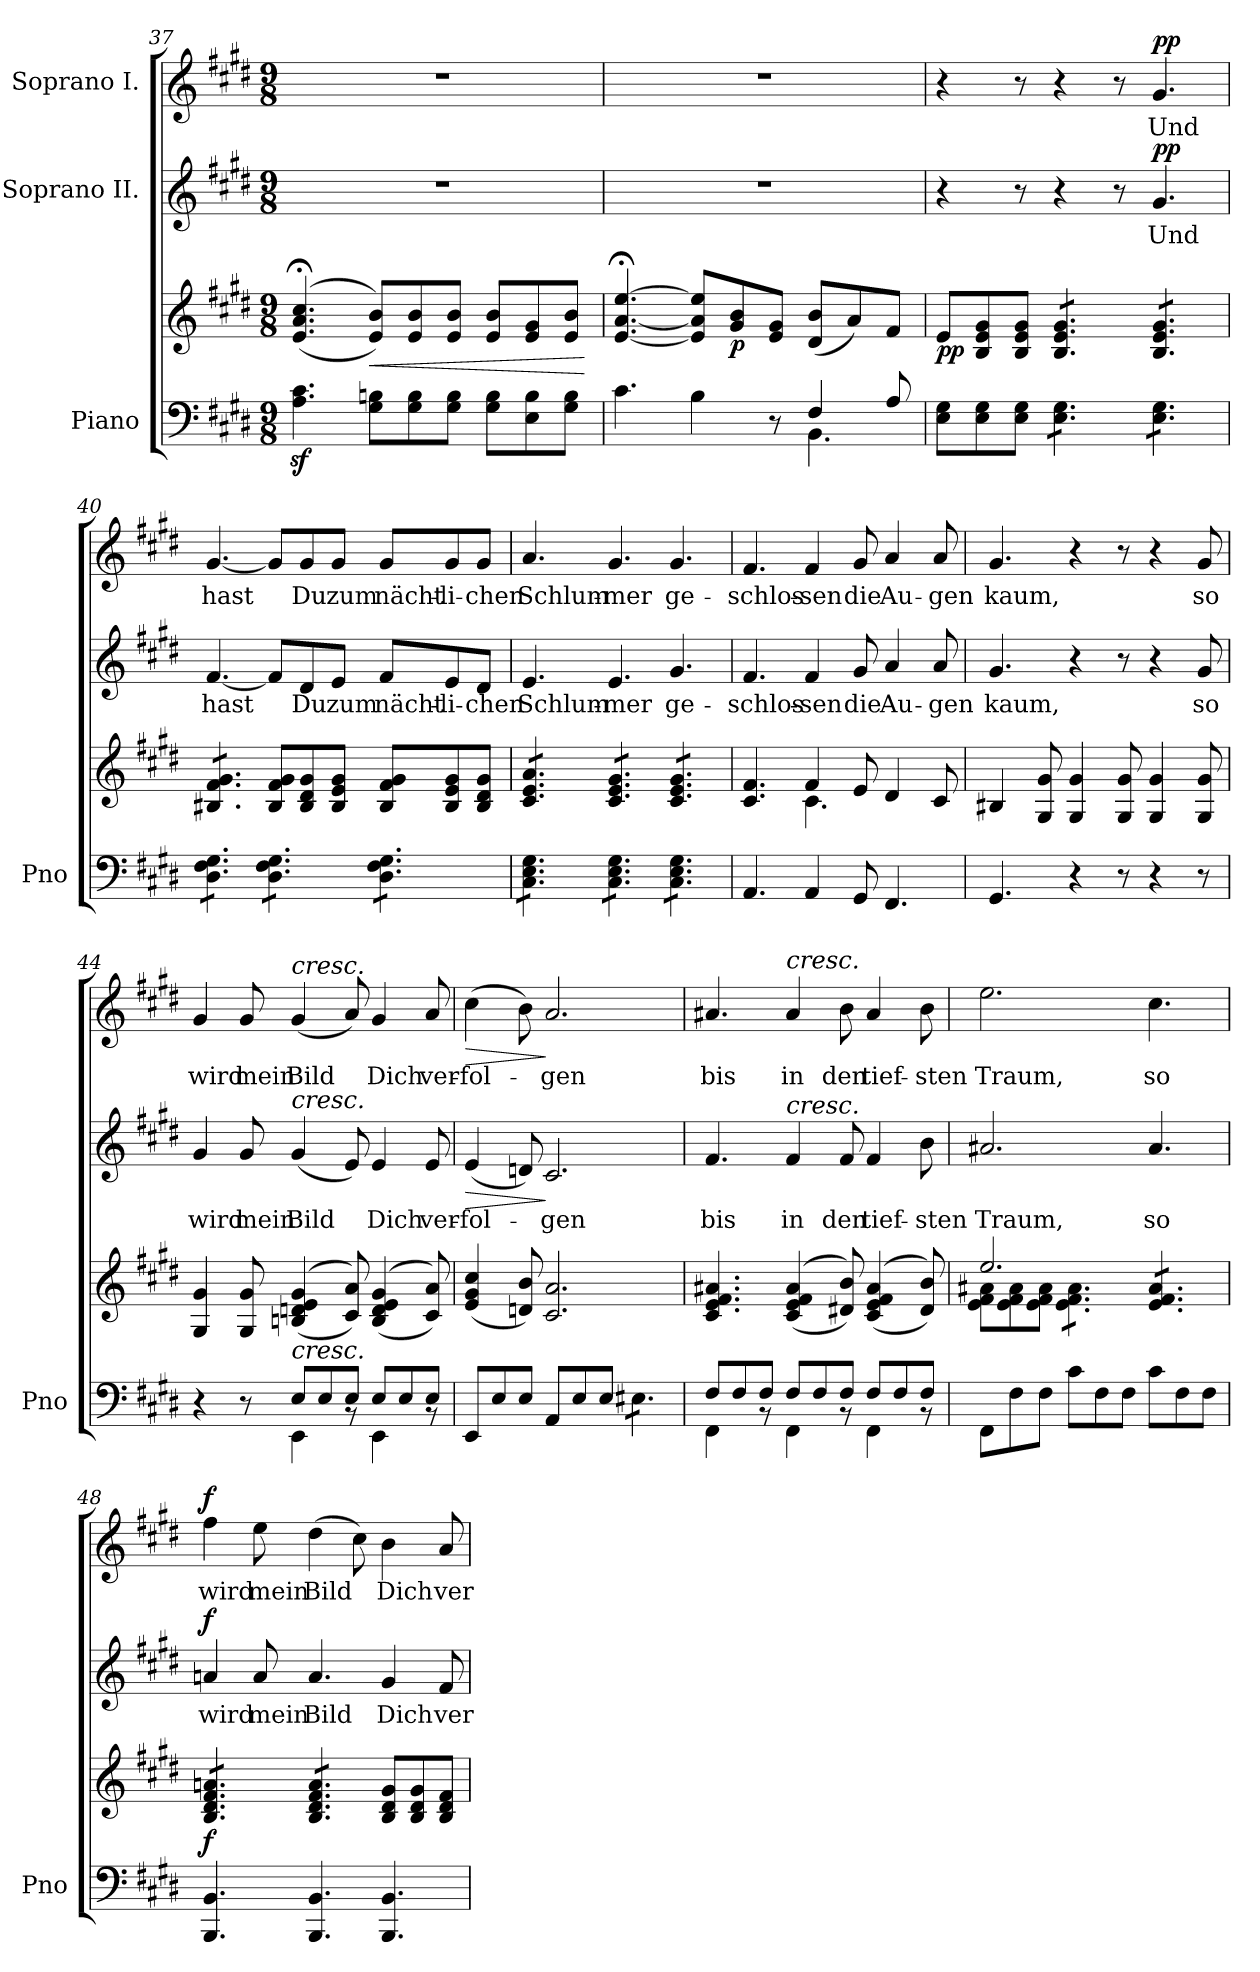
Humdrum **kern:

**kern	**kern	**dynam	**kern	**text	**dynam	**kern	**text	**dynam
*part3	*part3	*part3	*part2	*part2	*part2	*part1	*part1	*part1
*staff4	*staff3	*staff3/4	*staff2	*staff2	*staff2	*staff1	*staff1	*staff1
*I"Piano	*	*	*I"Soprano II.	*	*	*I"Soprano I.	*	*
*I'Pno	*	*	*	*	*	*	*	*
*clefF4	*clefG2	*	*clefG2	*	*	*clefG2	*	*
*k[f#c#g#d#]	*k[f#c#g#d#]	*	*k[f#c#g#d#]	*	*	*k[f#c#g#d#]	*	*
*M9/8	*M9/8	*	*M9/8	*	*	*M9/8	*	*
=37	=37	=37	=37	=37	=37	=37	=37	=37
4.A\z> 4.c#\z>	(<(>4.e/;< 4.a/;< 4.cc#/;<	.	8%9r	.	.	8%9r	.	.
!	!	!LO:HP:b	!	!	!	!	!	!
8G#\ 8Bn\L	8e/ 8b/L))	<	.	.	.	.	.	.
8G#\ 8B\	8e/ 8b/	.	.	.	.	.	.	.
8G#\ 8B\J	8e/ 8b/J	.	.	.	.	.	.	.
8G#\ 8B\L	8e/ 8b/L	.	.	.	.	.	.	.
8E\ 8B\	8e/ 8g#/	.	.	.	.	.	.	.
8G#\ 8B\J	8e/ 8b/J	.	.	.	.	.	.	.
.	.	[	.	.	.	.	.	.
!!LO:LB:g=z
=38	=38	=38	=38	=38	=38	=38	=38	=38
*^	*	*	*	*	*	*^	*	*
4.c#\	2.ryy	[4.e/;< [4.a/;< [4.ee/;<	.	8%9r	.	.	8%9r	4.ryy	.	.
*	*	*	*	*	*	*	*MM123	*	*	*
4B\	.	8e/] 8a/] 8ee/]L	.	.	.	.	.	2.ryy	.	.
!	!	!	!LO:DY:b	!	!	!	!	!	!	!
.	.	8g#/ 8b/	p	.	.	.	.	.	.	.
8r	.	8e/ 8g#/J	.	.	.	.	.	.	.	.
4F#/	4.BB\	(>8d#/ 8b/L	.	.	.	.	.	.	.	.
.	.	8a/)	.	.	.	.	.	.	.	.
8A/	.	8f#/J	.	.	.	.	.	.	.	.
*v	*v	*	*	*	*	*	*	*	*	*
=39	=39	=39	=39	=39	=39	=39	=39	=39	=39
!	!	!LO:DY:b	!	!	!	!	!	!	!
*	*	*	*	*	*	*v	*v	*	*
8E\ 8G#\L	8e/L	pp	4r	.	.	4r	.	.
8E\ 8G#\	8B/ 8e/ 8g#/	.	.	.	.	.	.	.
8E\ 8G#\J	8B/ 8e/ 8g#/J	.	8r	.	.	8r	.	.
*tremolo	*	*	*	*	*	*	*	*
*	*tremolo	*	*	*	*	*	*	*
8E\ 8G#\L	8B/ 8e/ 8g#/L	.	4r	.	.	4r	.	.
8E\ 8G#\	8B/ 8e/ 8g#/	.	.	.	.	.	.	.
8E\ 8G#\J	8B/ 8e/ 8g#/J	.	8r	.	.	8r	.	.
!	!	!	!	!LO:LY:b	!LO:DY:a	!	!LO:LY:b	!LO:DY:a
8E\ 8G#\L	8B/ 8e/ 8g#/L	.	4.g#/	Und	pp	4.g#/	Und	pp
8E\ 8G#\	8B/ 8e/ 8g#/	.	.	.	.	.	.	.
8E\ 8G#\J	8B/ 8e/ 8g#/J	.	.	.	.	.	.	.
=40	=40	=40	=40	=40	=40	=40	=40	=40
!	!	!	!	!LO:LY:b	!	!	!LO:LY:b	!
8D#\ 8F#\ 8G#\L	8B#X/ 8f#/ 8g#/L	.	[4.f#/	hast	.	[4.g#/	hast	.
8D#\ 8F#\ 8G#\	8B#X/ 8f#/ 8g#/	.	.	.	.	.	.	.
8D#\ 8F#\ 8G#\J	8B#X/ 8f#/ 8g#/J	.	.	.	.	.	.	.
*	*Xtremolo	*	*	*	*	*	*	*
8D#\ 8F#\ 8G#\L	8B#/ 8f#/ 8g#/L	.	8f#/L]	.	.	8g#/L]	.	.
!	!	!	!	!LO:LY:b	!	!	!LO:LY:b	!
8D#\ 8F#\ 8G#\	8B#/ 8d#/ 8g#/	.	8d#/	Du	.	8g#/	Du	.
!	!	!	!	!LO:LY:b	!	!	!LO:LY:b	!
8D#\ 8F#\ 8G#\J	8B#/ 8e/ 8g#/J	.	8e/J	zum	.	8g#/J	zum	.
!	!	!	!	!LO:LY:b	!	!	!LO:LY:b	!
8D#\ 8F#\ 8G#\L	8B#/ 8f#/ 8g#/L	.	8f#/L	nächt-	.	8g#/L	nächt-	.
!	!	!	!	!LO:LY:b	!	!	!LO:LY:b	!
8D#\ 8F#\ 8G#\	8B#/ 8e/ 8g#/	.	8e/	-li-	.	8g#/	-li-	.
!	!	!	!	!LO:LY:b	!	!	!LO:LY:b	!
8D#\ 8F#\ 8G#\J	8B#/ 8d#/ 8g#/J	.	8d#/J	-chen	.	8g#/J	-chen	.
=41	=41	=41	=41	=41	=41	=41	=41	=41
!	!	!	!	!LO:LY:b	!	!	!LO:LY:b	!
*	*tremolo	*	*	*	*	*	*	*
8C#\ 8E\ 8G#\L	8c#/ 8e/ 8a/L	.	4.e/	Schlum-	.	4.a/	Schlum-	.
8C#\ 8E\ 8G#\	8c#/ 8e/ 8a/	.	.	.	.	.	.	.
8C#\ 8E\ 8G#\J	8c#/ 8e/ 8a/J	.	.	.	.	.	.	.
!	!	!	!	!LO:LY:b	!	!	!LO:LY:b	!
8C#\ 8E\ 8G#\L	8c#/ 8e/ 8g#/L	.	4.e/	-mer	.	4.g#/	-mer	.
8C#\ 8E\ 8G#\	8c#/ 8e/ 8g#/	.	.	.	.	.	.	.
8C#\ 8E\ 8G#\J	8c#/ 8e/ 8g#/J	.	.	.	.	.	.	.
!	!	!	!	!LO:LY:b	!	!	!LO:LY:b	!
8C#\ 8E\ 8G#\L	8c#/ 8e/ 8g#/L	.	4.g#/	ge-	.	4.g#/	ge-	.
8C#\ 8E\ 8G#\	8c#/ 8e/ 8g#/	.	.	.	.	.	.	.
8C#\ 8E\ 8G#\J	8c#/ 8e/ 8g#/J	.	.	.	.	.	.	.
*	*Xtremolo	*	*	*	*	*	*	*
*Xtremolo	*	*	*	*	*	*	*	*
!!LO:PB:g=z
=42	=42	=42	=42	=42	=42	=42	=42	=42
*	*^	*	*	*	*	*	*	*
!	!	!	!LO:DY:a=2	!	!LO:LY:b	!	!	!LO:LY:b	!
!	!	!	!LO:DY:n=1:a=2	!	!	!LO:DY:a	!	!	!
!	!	!	!	!	!	!LO:DY:n=1:a	!	!	!LO:DY:a
!	!	!	!	!	!	!	!	!	!LO:DY:n=1:a
4.AA/	4.c#/ 4.f#/	4.ryy	other-dynamics pp	4.f#/	-schlos-	other-dynamics pp	4.f#/	-schlos-	other-dynamics pp
!	!	!	!	!	!LO:LY:b	!	!	!LO:LY:b	!
4AA/	4f#/	4.c#\	.	4f#/	-sen	.	4f#/	-sen	.
!	!	!	!	!	!LO:LY:b	!	!	!LO:LY:b	!
8GG#/	8e/	.	.	8g#/	die	.	8g#/	die	.
!	!	!	!	!	!LO:LY:b	!	!	!LO:LY:b	!
4.FF#/	4d#/	4.ryy	.	4a/	Au-	.	4a/	Au-	.
!	!	!	!	!	!LO:LY:b	!	!	!LO:LY:b	!
.	8c#/	.	.	8a/	-gen	.	8a/	-gen	.
*	*v	*v	*	*	*	*	*	*	*
=43	=43	=43	=43	=43	=43	=43	=43	=43
!	!	!	!	!LO:LY:b	!	!	!LO:LY:b	!
4.GG#/	4B#X/	.	4.g#/	kaum,	.	4.g#/	kaum,	.
.	8G#/ 8g#/	.	.	.	.	.	.	.
4r	4G#/ 4g#/	.	4r	.	.	4r	.	.
8r	8G#/ 8g#/	.	8r	.	.	8r	.	.
4r	4G#/ 4g#/	.	4r	.	.	4r	.	.
!	!	!	!	!LO:LY:b	!	!	!LO:LY:b	!
8r	8G#/ 8g#/	.	8g#/	so	.	8g#/	so	.
=44	=44	=44	=44	=44	=44	=44	=44	=44
*^	*	*	*	*	*	*	*	*
!	!	!	!	!	!LO:LY:b	!	!	!LO:LY:b	!
4r	4.ryy	4G#/ 4g#/	.	4g#/	wird	.	4g#/	wird	.
!	!	!	!	!	!LO:LY:b	!	!	!LO:LY:b	!
8r	.	8G#/ 8g#/	.	8g#/	mein	.	8g#/	mein	.
!	!	!	!	!	!	!	!LO:TX:a:i:t=cresc.	!	!
!	!	!	!	!LO:TX:a:i:t=cresc.	!	!	!	!	!
!	!	!LO:TX:b:i:t=cresc.	!	!	!	!	!	!	!
!	!	!	!	!	!LO:LY:b	!	!	!LO:LY:b	!
8E/L	4EE\	(>(<4Bn/ 4dn/ 4e/ 4g#/	.	(<4g#/	Bild	.	(<4g#/	Bild	.
8E/	.	.	.	.	.	.	.	.	.
8E/J	8rBB	8c#/ 8a/))	.	8e/)	.	.	8a/)	.	.
!	!	!	!	!	!LO:LY:b	!	!	!LO:LY:b	!
8E/L	4EE\	(>(<4B/ 4d/ 4e/ 4g#/	.	4e/	Dich	.	4g#/	Dich	.
8E/	.	.	.	.	.	.	.	.	.
!	!	!	!	!	!LO:LY:b	!	!	!LO:LY:b	!
8E/J	8rBB	8c#/ 8a/))	.	8e/	ver-	.	8a/	ver-	.
=45	=45	=45	=45	=45	=45	=45	=45	=45	=45
!	!	!	!	!	!LO:LY:b	!LO:HP:b	!	!LO:LY:b	!LO:HP:b
*v	*v	*	*	*	*	*	*	*	*
8EE/L	(<4e/ 4g#/ 4cc#/	.	(<4e/	-fol-	>	(>4cc#\	-fol-	>
8E/	.	.	.	.	.	.	.	.
8E/J	8dn/ 8b/)	.	8dn/)	.	.	8b\)	.	.
!	!	!	!	!LO:LY:b	!	!	!LO:LY:b	!
8AA/L	2.c#/ 2.a/	.	2.c#/	-gen	]	2.a/	-gen	]
8E/	.	.	.	.	.	.	.	.
8E/J	.	.	.	.	.	.	.	.
*tremolo	*	*	*	*	*	*	*	*
8E#X\L	.	.	.	.	.	.	.	.
8E#X\	.	.	.	.	.	.	.	.
8E#X\J	.	.	.	.	.	.	.	.
*Xtremolo	*	*	*	*	*	*	*	*
!!LO:LB:g=z
=46	=46	=46	=46	=46	=46	=46	=46	=46
*^	*	*	*	*	*	*	*	*
!	!	!	!	!	!LO:LY:b	!	!	!LO:LY:b	!
8F#/L	4FF#\	4.c#/ 4.e/ 4.f#/ 4.a#X/	.	4.f#/	bis	.	4.a#X/	bis	.
8F#/	.	.	.	.	.	.	.	.	.
8F#/J	8rBB	.	.	.	.	.	.	.	.
!	!	!	!	!	!	!	!LO:TX:a:i:t=cresc.	!	!
!	!	!	!	!LO:TX:a:i:t=cresc.	!	!	!	!	!
!	!	!	!	!	!LO:LY:b	!	!	!LO:LY:b	!
8F#/L	4FF#\	(>(<4c#/ 4e/ 4f#/ 4a#/	.	4f#/	in	.	4a#/	in	.
8F#/	.	.	.	.	.	.	.	.	.
!	!	!	!	!	!LO:LY:b	!	!	!LO:LY:b	!
8F#/J	8rBB	8d#X/ 8b/))	.	8f#/	den	.	8b\	den	.
!	!	!	!	!	!LO:LY:b	!	!	!LO:LY:b	!
8F#/L	4FF#\	(>(<4c#/ 4e/ 4f#/ 4a#/	.	4f#/	tief-	.	4a#/	tief-	.
8F#/	.	.	.	.	.	.	.	.	.
!	!	!	!	!	!LO:LY:b	!	!	!LO:LY:b	!
8F#/J	8rBB	8d#/ 8b/))	.	8b\	-sten	.	8b\	-sten	.
*v	*v	*	*	*	*	*	*	*	*
=47	=47	=47	=47	=47	=47	=47	=47	=47
*	*	*	*	*	*	*MM126	*	*
*^	*^	*	*	*	*	*	*	*
!	!	!	!	!	!	!LO:LY:b	!	!	!LO:LY:b	!
*v	*v	*	*	*	*	*	*	*	*	*
8FF#\L	8e\ 8f#\ 8a#X\L	2.ee/	.	2.a#X/	Traum,	.	2.ee\	Traum,	.
8F#\	8e\ 8f#\ 8a#\	.	.	.	.	.	.	.	.
8F#\J	8e\ 8f#\ 8a#\J	.	.	.	.	.	.	.	.
*	*tremolo	*	*	*	*	*	*	*	*
8c#\L	8e\ 8f#\ 8a#\L	.	.	.	.	.	.	.	.
8F#\	8e\ 8f#\ 8a#\	.	.	.	.	.	.	.	.
8F#\J	8e\ 8f#\ 8a#\J	.	.	.	.	.	.	.	.
!	!	!	!	!	!LO:LY:b	!	!	!LO:LY:b	!
8c#\L	8e/ 8f#/ 8a#/L	4.ryy	.	4.a#/	so	.	4.cc#\	so	.
8F#\	8e/ 8f#/ 8a#/	.	.	.	.	.	.	.	.
8F#\J	8e/ 8f#/ 8a#/J	.	.	.	.	.	.	.	.
*	*v	*v	*	*	*	*	*	*	*
=48	=48	=48	=48	=48	=48	=48	=48	=48
!	!	!LO:DY:a=2	!	!LO:LY:b	!LO:DY:a	!	!LO:LY:b	!LO:DY:a
4.BBB/ 4.BB/	8B/ 8d#/ 8f#/ 8an/L	f	4an/	wird	f	4ff#\	wird	f
.	8B/ 8d#/ 8f#/ 8an/	.	.	.	.	.	.	.
!	!	!	!	!LO:LY:b	!	!	!LO:LY:b	!
.	8B/ 8d#/ 8f#/ 8an/J	.	8a/	mein	.	8ee\	mein	.
!	!	!	!	!LO:LY:b	!	!	!LO:LY:b	!
4.BBB/ 4.BB/	8B/ 8d#/ 8f#/ 8a/L	.	4.a/	Bild	.	(>4dd#\	Bild	.
.	8B/ 8d#/ 8f#/ 8a/	.	.	.	.	.	.	.
.	8B/ 8d#/ 8f#/ 8a/J	.	.	.	.	8cc#\)	.	.
*	*Xtremolo	*	*	*	*	*	*	*
!	!	!	!	!LO:LY:b	!	!	!LO:LY:b	!
4.BBB/ 4.BB/	8B/ 8d#/ 8g#/L	.	4g#/	Dich	.	4b\	Dich	.
.	8B/ 8d#/ 8g#/	.	.	.	.	.	.	.
!	!	!	!	!LO:LY:b	!	!	!LO:LY:b	!
.	8B/ 8d#/ 8f#/J	.	8f#/	ver-	.	8a/	ver-	.
=	=	=	=	=	=	=	=	=
*-	*-	*-	*-	*-	*-	*-	*-	*-
